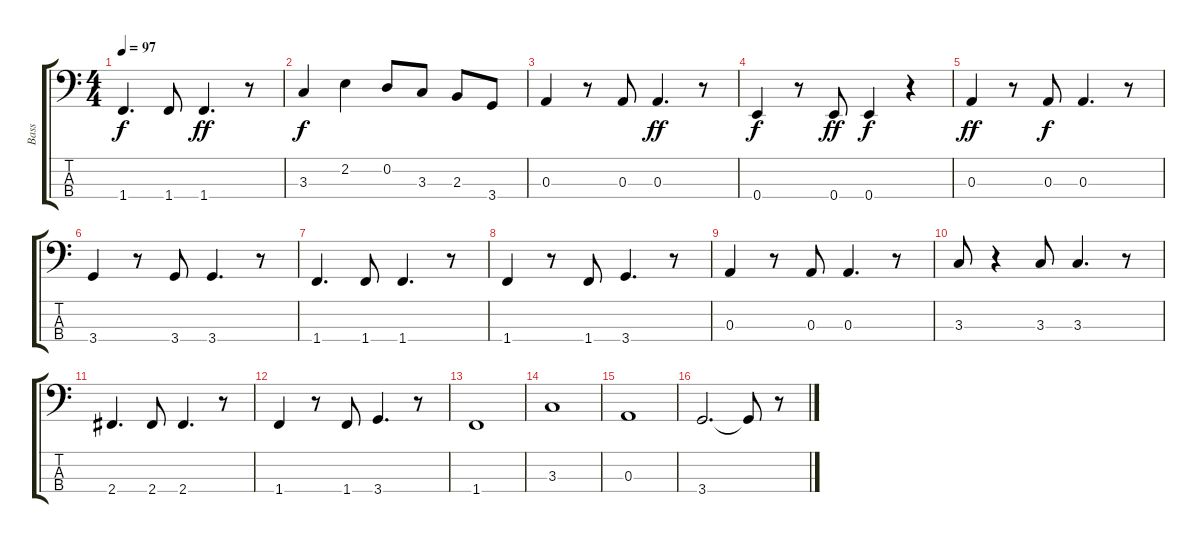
\track ("Bass" "Bass") {instrument fretlessbass}
\staff {score tabs}
\tuning (G2 D2 A1 E1) {hide}
\ts (4 4)
\tempo 97
\clef f4
\ks c
1.4.4{d dy f} 1.4.8 1.4.4{d dy ff} r.8 |
3.3.4{dy f} 2.2.4 0.2.8 3.3.8 2.3.8 3.4.8 |
0.3.4 r.8 0.3.8 0.3.4{d dy ff} r.8 |
0.4.4{dy f} r.8 0.4.8{dy ff} 0.4.4{dy f} r.4 |
0.3.4{dy ff} r.8 0.3.8{dy f} 0.3.4{d} r.8 |
3.4.4 r.8 3.4.8 3.4.4{d} r.8 |
1.4.4{d} 1.4.8 1.4.4{d} r.8 |
1.4.4 r.8 1.4.8 3.4.4{d} r.8 |
0.3.4 r.8 0.3.8 0.3.4{d} r.8 |
3.3.8 r.4 3.3.8 3.3.4{d} r.8 |
2.4.4{d} 2.4.8 2.4.4{d} r.8 |
1.4.4 r.8 1.4.8 3.4.4{d} r.8 |
1.4.1 |
3.3.1 |
0.3.1 |
3.4.2{d} 3.4{t}.8 r.8
